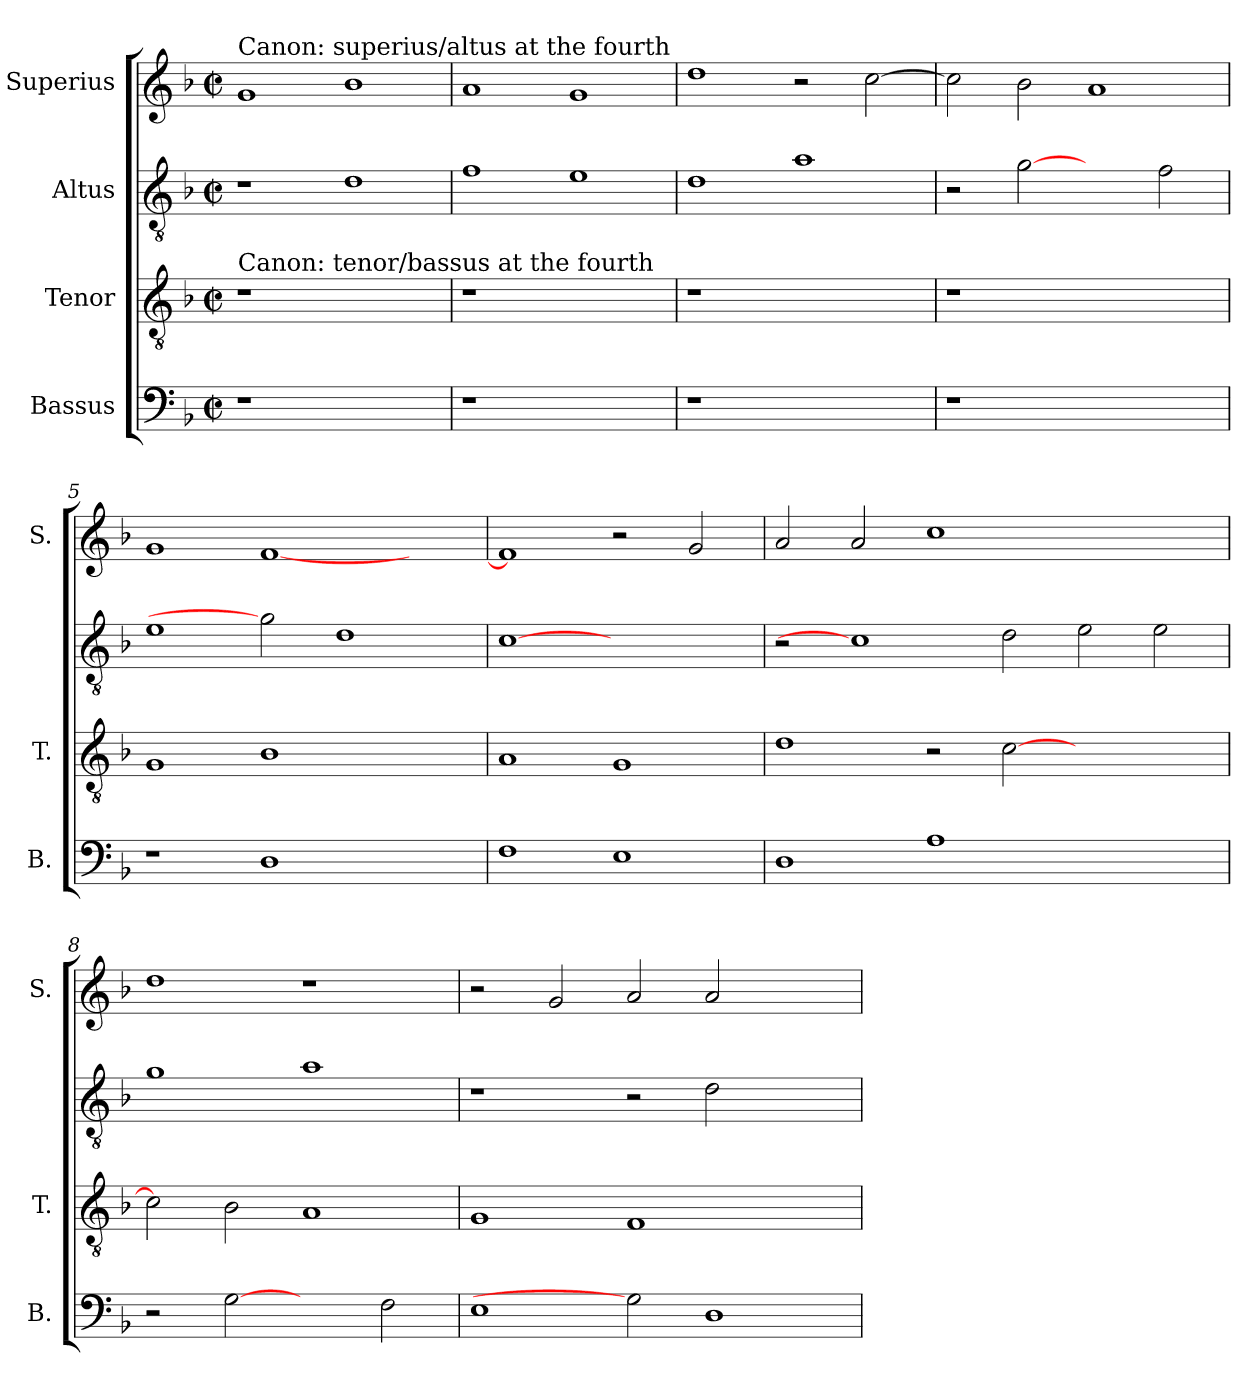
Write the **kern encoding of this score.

**kern	**kern	**kern	**kern
*part4	*part3	*part2	*part1
*staff4	*staff3	*staff2	*staff1
*I"Bassus	*I"Tenor	*I"Altus	*I"Superius
*I'B.	*I'T.	*	*I'S.
!!LO:PB:g=z
*clefF4	*clefGv2	*clefGv2	*clefG2
*	*ITrd7c12	*ITrd7c12	*
*k[b-]	*k[b-]	*k[b-]	*k[b-]
*F:	*F:	*F:	*F:
*M2/2	*M2/2	*M2/2	*M2/2
*met(c|)	*met(c|)	*met(c|)	*met(c|)
=1	=1	=1	=1
!	!	!	!LO:TX:a:t=Canon&colon; superius/altus at the fourth
!	!LO:TX:a:t=Canon&colon; tenor/bassus at the fourth	!	!
!LO:N:vis=1	!LO:N:vis=1	!	!
1r	1r	1r	1gi
1ryy	1ryy	1Di	1b-i
=2	=2	=2	=2
!LO:N:vis=1	!LO:N:vis=1	!	!
1r	1r	1Fi	1ai
1ryy	1ryy	1Ei	1gi
=3	=3	=3	=3
!LO:N:vis=1	!LO:N:vis=1	!	!
1r	1r	1Di	1ddi
1ryy	1ryy	1Ai	2r
.	.	.	[>2cci\
=4	=4	=4	=4
!LO:N:vis=1	!LO:N:vis=1	!	!
1r	1r	2r	2cci\]
.	.	[2Gi	2b-i\
1ryy	1ryy	2ryy	1ai
.	.	2Fi\	.
=5	=5	=5	=5
1r	1GGi	1Ei	1gi
1Di	1BB-i	2Gi]	[<1fi
.	.	1Di	.
2ryy	2ryy	.	2ryy
=6	=6	=6	=6
1Fi	1AAi	[1Ci	1fi]
1Ei	1GGi	1ryy	2r
.	.	.	2gi/
!!LO:LB:g=z
=7	=7	=7	=7
1Di	1Di	2r	2ai/
.	.	1Ci]	2ai/
1Ai	2r	.	1cci
.	[>2Ci\	2Di\	.
1ryy	1ryy	2Ei\	1ryy
.	.	2Ei\	.
=8	=8	=8	=8
2r	2Ci\]	1Gi	1ddi
[2Gi	2BB-i\	.	.
2ryy	1AAi	1Ai	1r
2Fi\	.	.	.
=9	=9	=9	=9
1Ei	1GGi	1r	2r
.	.	.	2gi/
2Gi]	1FFi	2r	2ai/
1Di	.	2Di\	2ai/
.	2ryy	2ryy	2ryy
=	=	=	=
*-	*-	*-	*-
